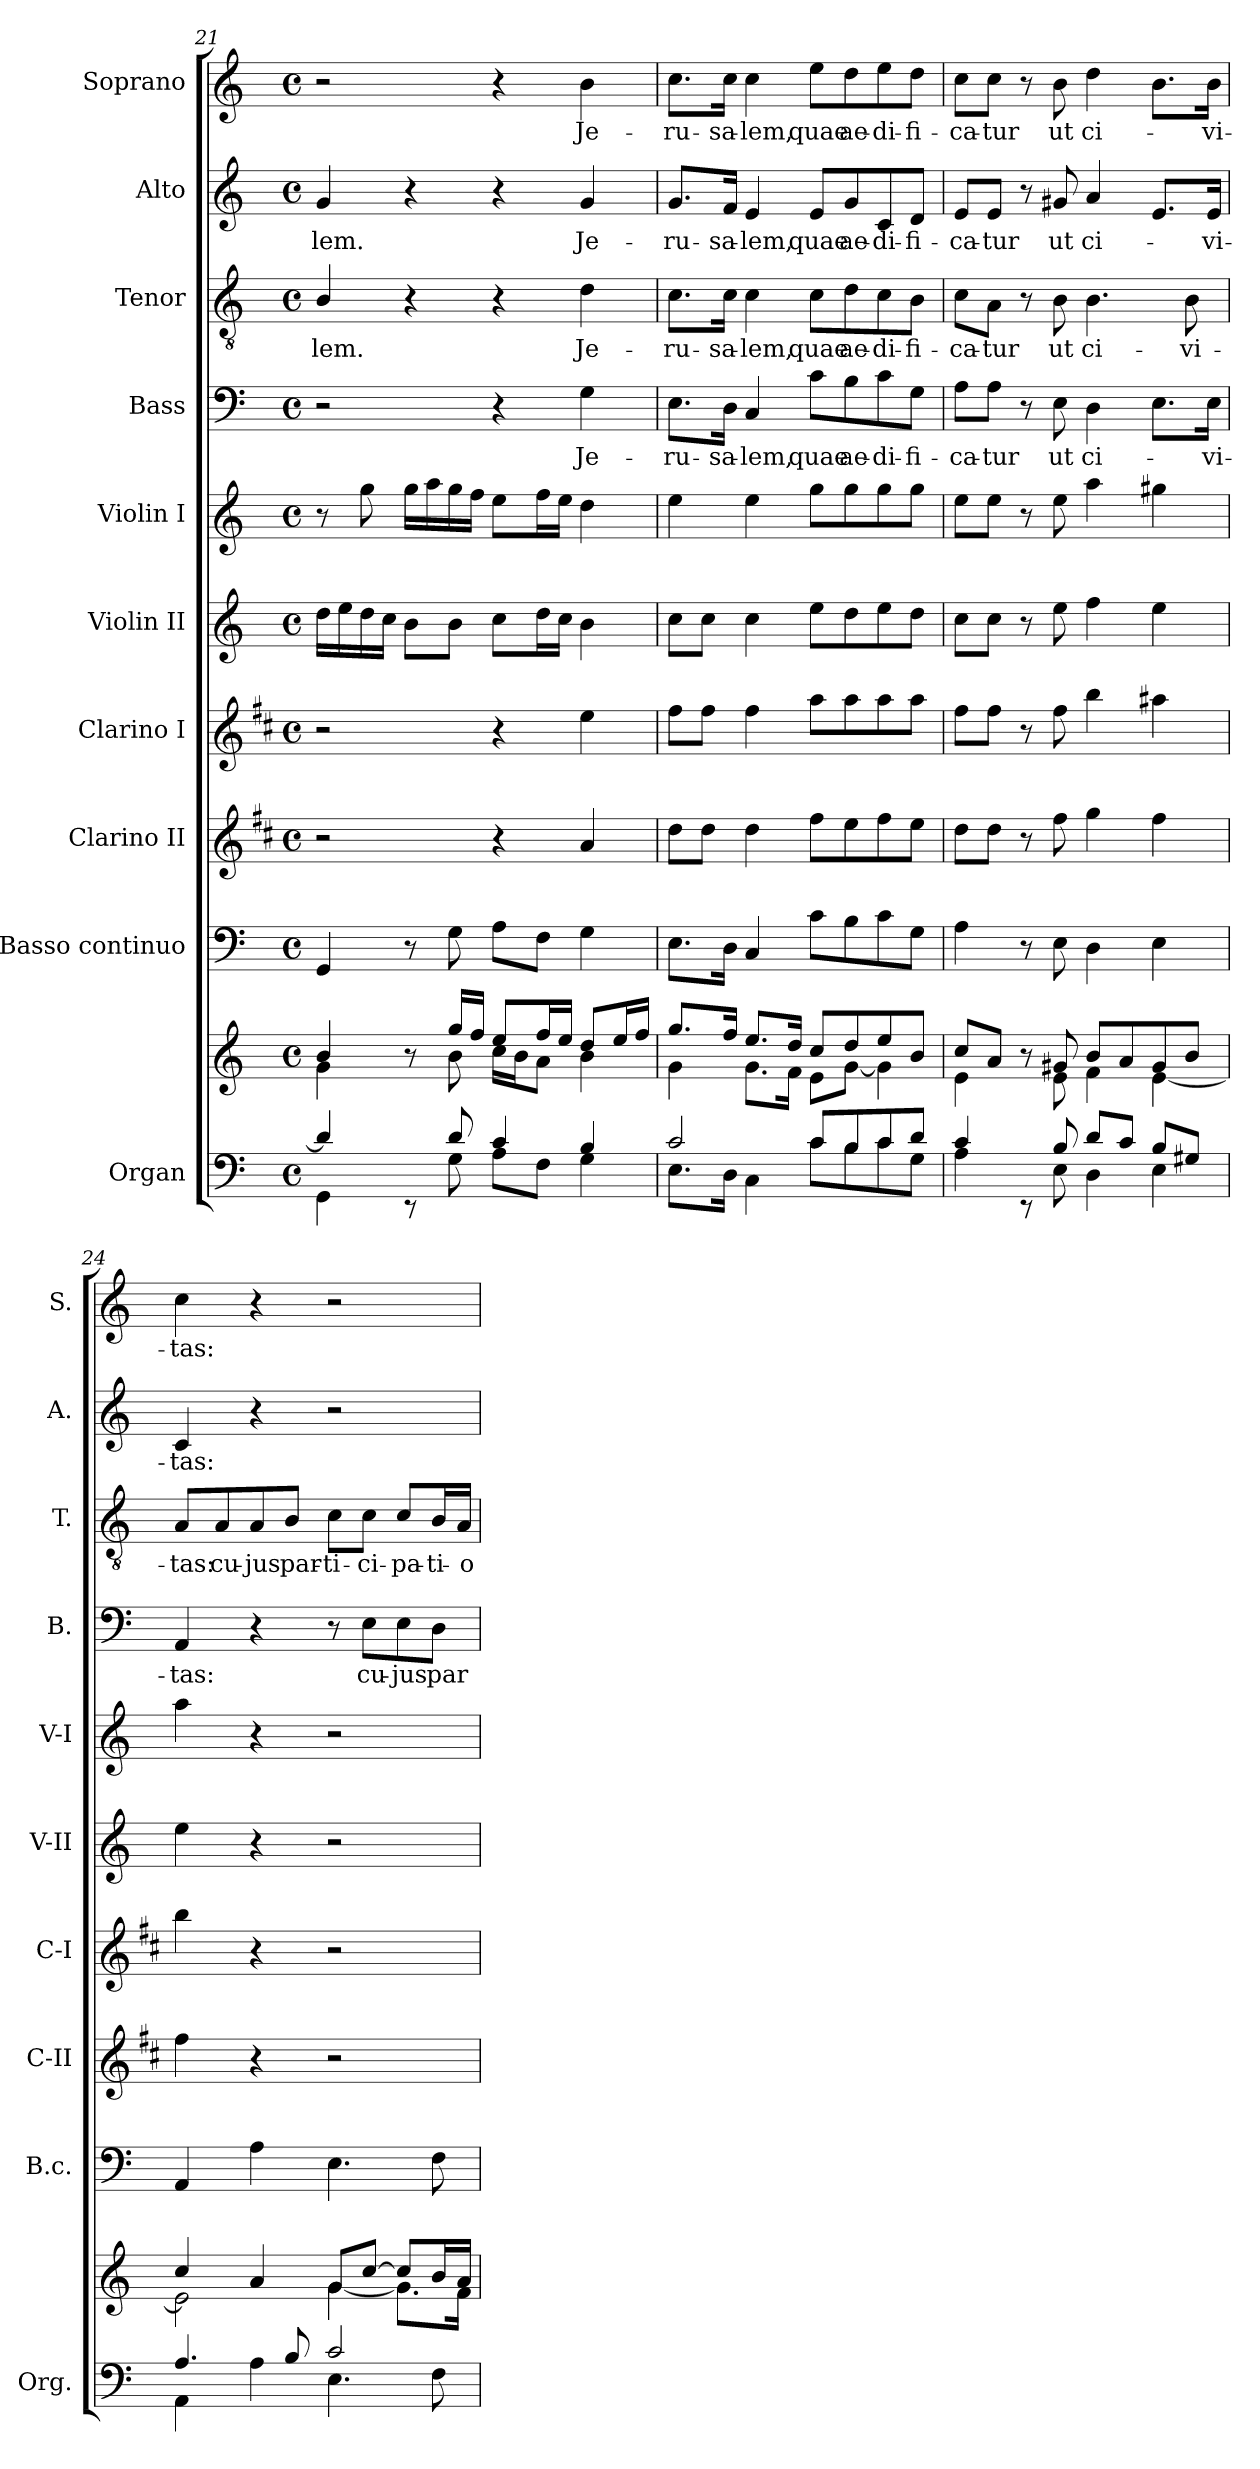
**kern	**kern	**kern	**kern	**kern	**kern	**kern	**kern	**text	**kern	**text	**kern	**text	**kern	**text
*part10	*part10	*part9	*part8	*part7	*part6	*part5	*part4	*part4	*part3	*part3	*part2	*part2	*part1	*part1
*staff11	*staff10	*staff9	*staff8	*staff7	*staff6	*staff5	*staff4	*staff4	*staff3	*staff3	*staff2	*staff2	*staff1	*staff1
*I"Organ	*	*I"Basso  continuo	*I"Clarino II	*I"Clarino I	*I"Violin II	*I"Violin I	*I"Bass	*	*I"Tenor	*	*I"Alto	*	*I"Soprano	*
*I'Org.	*	*I'B.c.	*I'C-II	*I'C-I	*I'V-II	*I'V-I	*I'B.	*	*I'T.	*	*I'A.	*	*I'S.	*
!!LO:PB:g=z
*clefF4	*clefG2	*clefF4	*clefG2	*clefG2	*clefG2	*clefG2	*clefF4	*	*clefGv2	*	*clefG2	*	*clefG2	*
*	*	*	*ITrd1c2	*ITrd1c2	*	*	*	*	*	*	*	*	*	*
*k[]	*k[]	*k[]	*k[]	*k[]	*k[]	*k[]	*k[]	*	*k[]	*	*k[]	*	*k[]	*
*C:	*C:	*C:	*C:	*C:	*C:	*C:	*C:	*	*C:	*	*C:	*	*C:	*
*M4/4	*M4/4	*M4/4	*M4/4	*M4/4	*M4/4	*M4/4	*M4/4	*	*M4/4	*	*M4/4	*	*M4/4	*
*met(c)	*met(c)	*met(c)	*met(c)	*met(c)	*met(c)	*met(c)	*met(c)	*	*met(c)	*	*met(c)	*	*met(c)	*
=21	=21	=21	=21	=21	=21	=21	=21	=21	=21	=21	=21	=21	=21	=21
*^	*^	*	*	*	*	*	*	*	*	*	*	*	*	*
!	!	!	!	!	!	!	!	!	!	!	!	!LO:LY:b	!	!LO:LY:b	!	!
4d/]	4GG\	4b/	4g\	4GG/	2r	2r	16dd\LL	8r	2r	.	4B/	-lem.	4g/	-lem.	2r	.
.	.	.	.	.	.	.	16ee\	.	.	.	.	.	.	.	.	.
.	.	.	.	.	.	.	16dd\	8gg\	.	.	.	.	.	.	.	.
.	.	.	.	.	.	.	16cc\JJ	.	.	.	.	.	.	.	.	.
8ryy	8rEE	8r	8ryy	8r	.	.	8b\L	16gg\LL	.	.	4r	.	4r	.	.	.
.	.	.	.	.	.	.	.	16aa\	.	.	.	.	.	.	.	.
8d/	8G\	8b\	16gg/LL	8G\	.	.	8b\J	16gg\	.	.	.	.	.	.	.	.
.	.	.	16ff/JJ	.	.	.	.	16ff\JJ	.	.	.	.	.	.	.	.
4c/	8A\L	16cc\LL	8ee/L	8A\L	4r	4r	8cc\L	8ee\L	4r	.	4r	.	4r	.	4r	.
.	.	16b\J	.	.	.	.	.	.	.	.	.	.	.	.	.	.
.	8F\J	8a\J	16ff/L	8F\J	.	.	16dd\L	16ff\L	.	.	.	.	.	.	.	.
.	.	.	16ee/JJ	.	.	.	16cc\JJ	16ee\JJ	.	.	.	.	.	.	.	.
!	!	!	!	!	!	!	!	!	!	!LO:LY:b	!	!LO:LY:b	!	!LO:LY:b	!	!LO:LY:b
4B/	4G\	4b\	8dd/L	4G\	4g/	4dd\	4b\	4dd\	4G\	Je-	4d\	Je-	4g/	Je-	4b\	Je-
.	.	.	16ee/L	.	.	.	.	.	.	.	.	.	.	.	.	.
.	.	.	16ff/JJ	.	.	.	.	.	.	.	.	.	.	.	.	.
=22	=22	=22	=22	=22	=22	=22	=22	=22	=22	=22	=22	=22	=22	=22	=22	=22
!	!	!	!	!	!	!	!	!	!	!LO:LY:b	!	!LO:LY:b	!	!LO:LY:b	!	!LO:LY:b
2c/	8.E\L	8.gg/L	4g\	8.E\L	8cc\L	8ee\L	8cc\L	4ee\	8.E\L	-ru-	8.c\L	-ru-	8.g/L	-ru-	8.cc\L	-ru-
.	.	.	.	.	8cc\J	8ee\J	8cc\J	.	.	.	.	.	.	.	.	.
!	!	!	!	!	!	!	!	!	!	!LO:LY:b	!	!LO:LY:b	!	!LO:LY:b	!	!LO:LY:b
.	16D\Jk	16ff/Jk	.	16D\Jk	.	.	.	.	16D\Jk	-sa-	16c\Jk	-sa-	16f/Jk	-sa-	16cc\Jk	-sa-
!	!	!	!	!	!	!	!	!	!	!LO:LY:b	!	!LO:LY:b	!	!LO:LY:b	!	!LO:LY:b
.	4C\	8.ee/L	8.g\L	4C/	4cc\	4ee\	4cc\	4ee\	4C/	-lem,	4c\	-lem,	4e/	-lem,	4cc\	-lem,
.	.	16dd/Jk	16f\Jk	.	.	.	.	.	.	.	.	.	.	.	.	.
!	!	!	!	!	!	!	!	!	!	!LO:LY:b	!	!LO:LY:b	!	!LO:LY:b	!	!LO:LY:b
8c/L	8c\L	8cc/L	8e\L	8c\L	8ee\L	8gg\L	8ee\L	8gg\L	8c\L	quae	8c\L	quae	8e/L	quae	8ee\L	quae
!	!	!	!	!	!	!	!	!	!	!LO:LY:b	!	!LO:LY:b	!	!LO:LY:b	!	!LO:LY:b
8B/	8B\	8dd/	[<8g\J	8B\	8dd\	8gg\	8dd\	8gg\	8B\	ae-	8d\	ae-	8g/	ae-	8dd\	ae-
!	!	!	!	!	!	!	!	!	!	!LO:LY:b	!	!LO:LY:b	!	!LO:LY:b	!	!LO:LY:b
8c/	8c\	8ee/	4g\]	8c\	8ee\	8gg\	8ee\	8gg\	8c\	-di-	8c\	-di-	8c/	-di-	8ee\	-di-
!	!	!	!	!	!	!	!	!	!	!LO:LY:b	!	!LO:LY:b	!	!LO:LY:b	!	!LO:LY:b
8d/J	8G\J	8b/J	.	8G\J	8dd\J	8gg\J	8dd\J	8gg\J	8G\J	-fi-	8B\J	-fi-	8d/J	-fi-	8dd\J	-fi-
=23	=23	=23	=23	=23	=23	=23	=23	=23	=23	=23	=23	=23	=23	=23	=23	=23
!	!	!	!	!	!	!	!	!	!	!LO:LY:b	!	!LO:LY:b	!	!LO:LY:b	!	!LO:LY:b
4c/	4A\	8cc/L	4e\	4A\	8cc\L	8ee\L	8cc\L	8ee\L	8A\L	-ca-	8c\L	-ca-	8e/L	-ca-	8cc\L	-ca-
!	!	!	!	!	!	!	!	!	!	!LO:LY:b	!	!LO:LY:b	!	!LO:LY:b	!	!LO:LY:b
.	.	8a/J	.	.	8cc\J	8ee\J	8cc\J	8ee\J	8A\J	-tur	8A\J	-tur	8e/J	-tur	8cc\J	-tur
8ryy	8rEE	8r	8ryy	8r	8r	8r	8r	8r	8r	.	8r	.	8r	.	8r	.
!	!	!	!	!	!	!	!	!	!	!LO:LY:b	!	!LO:LY:b	!	!LO:LY:b	!	!LO:LY:b
8B/	8E\	8g#X/	8e\	8E\	8ee\	8ee\	8ee\	8ee\	8E\	ut	8B\	ut	8g#X/	ut	8b\	ut
!	!	!	!	!	!	!	!	!	!	!LO:LY:b	!	!LO:LY:b	!	!LO:LY:b	!	!LO:LY:b
8d/L	4D\	8b/L	4f\	4D\	4ff\	4aa\	4ff\	4aa\	4D\	ci-	4.B\	ci-	4a/	ci-	4dd\	ci-
8c/J	.	8a/	.	.	.	.	.	.	.	.	.	.	.	.	.	.
8B/L	4E\	8g#/	[<4e\	4E\	4ee\	4gg#X\	4ee\	4gg#X\	8.E\L	.	.	.	8.e/L	.	8.b\L	.
!	!	!	!	!	!	!	!	!	!	!	!	!LO:LY:b	!	!	!	!
8G#X/J	.	8b/J	.	.	.	.	.	.	.	.	8B\	-vi-	.	.	.	.
!	!	!	!	!	!	!	!	!	!	!LO:LY:b	!	!	!	!LO:LY:b	!	!LO:LY:b
.	.	.	.	.	.	.	.	.	16E\Jk	-vi-	.	.	16e/Jk	-vi-	16b\Jk	-vi-
=24	=24	=24	=24	=24	=24	=24	=24	=24	=24	=24	=24	=24	=24	=24	=24	=24
!	!	!	!	!	!	!	!	!	!	!LO:LY:b	!	!LO:LY:b	!	!LO:LY:b	!	!LO:LY:b
4.A/	4AA\	4cc/	2e\]	4AA/	4ee\	4aa\	4ee\	4aa\	4AA/	-tas:	8A/L	-tas:	4c/	-tas:	4cc\	-tas:
!	!	!	!	!	!	!	!	!	!	!	!	!LO:LY:b	!	!	!	!
.	.	.	.	.	.	.	.	.	.	.	8A/	cu-	.	.	.	.
!	!	!	!	!	!	!	!	!	!	!	!	!LO:LY:b	!	!	!	!
.	4A\	4a/	.	4A\	4r	4r	4r	4r	4r	.	8A/	-jus	4r	.	4r	.
!	!	!	!	!	!	!	!	!	!	!	!	!LO:LY:b	!	!	!	!
8B/	.	.	.	.	.	.	.	.	.	.	8B/J	par-	.	.	.	.
!	!	!	!	!	!	!	!	!	!	!	!	!LO:LY:b	!	!	!	!
2c/	4.E\	8g/L	[<4g\	4.E\	2r	2r	2r	2r	8r	.	8c\L	-ti-	2r	.	2r	.
!	!	!	!	!	!	!	!	!	!	!LO:LY:b	!	!LO:LY:b	!	!	!	!
.	.	[>8cc/J	.	.	.	.	.	.	8E\L	cu-	8c\J	-ci-	.	.	.	.
!	!	!	!	!	!	!	!	!	!	!LO:LY:b	!	!LO:LY:b	!	!	!	!
.	.	8cc/L]	8.g\L]	.	.	.	.	.	8E\	-jus	8c/L	-pa-	.	.	.	.
!	!	!	!	!	!	!	!	!	!	!LO:LY:b	!	!LO:LY:b	!	!	!	!
.	8F\	16b/L	.	8F\	.	.	.	.	8D\J	par-	16B/L	-ti-	.	.	.	.
!	!	!	!	!	!	!	!	!	!	!	!	!LO:LY:b	!	!	!	!
.	.	16a/JJ	16f\Jk	.	.	.	.	.	.	.	16A/JJ	-o	.	.	.	.
*v	*v	*	*	*	*	*	*	*	*	*	*	*	*	*	*	*
*	*v	*v	*	*	*	*	*	*	*	*	*	*	*	*	*
=	=	=	=	=	=	=	=	=	=	=	=	=	=	=
*-	*-	*-	*-	*-	*-	*-	*-	*-	*-	*-	*-	*-	*-	*-
